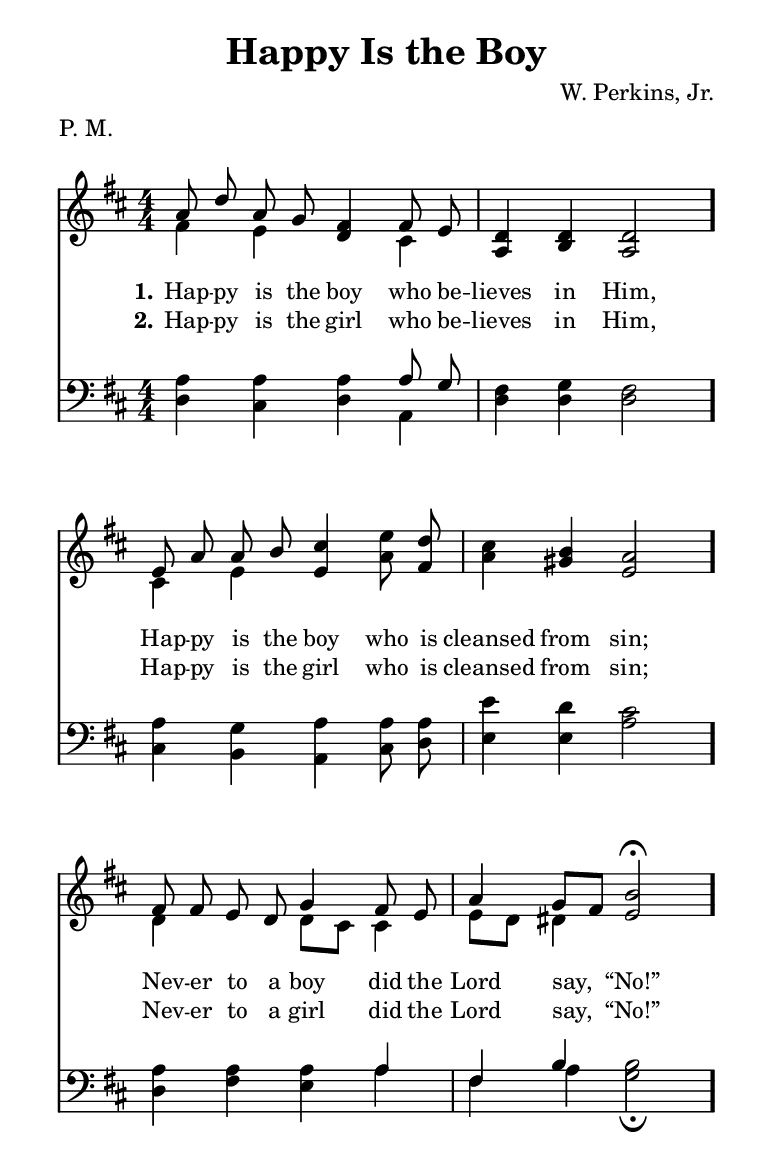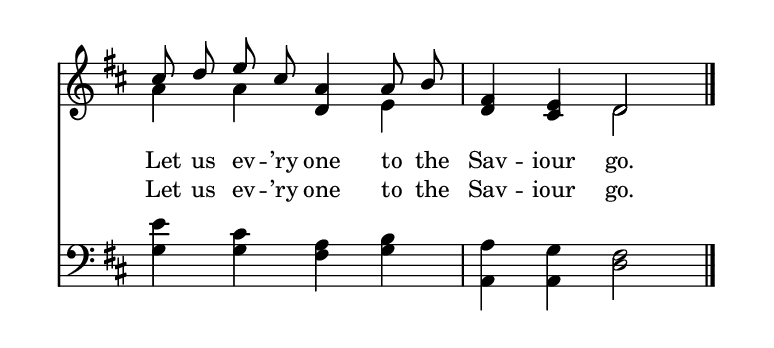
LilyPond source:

\include "common/global.ily"
\paper {
  \include "common/paper.ily"
  ragged-last-bottom = ##t
  system-count = #(cond (is-eogsized 3) (#t #f)) % fits in 2 systems, but page fit favours 3
}

\header{
  %children
  hymnnumber = "340"
  title = "Happy Is the Boy"
  tunename = ""
  meter = "P. M."
  poet = ""
  composer = "W. Perkins, Jr."
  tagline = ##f
}

ta = { \tempo 4=80 }
tb = { \tempo 4=40 }

global = {
  \include "common/overrides.ily"
  \override Staff.TimeSignature.style = #'numbered
  \time 4/4
  \override Score.MetronomeMark.transparent = ##t % hide all fermata changes too
  \ta
  \key d \major
  \autoBeamOff
}

notesSoprano = {
\global
\relative c'' {

  a8 d a g fis4 fis8 e | d4 d d2 |
  e8 a a b cis4 e8 d | cis4 b a2 |
  fis8 fis e d g4 fis8 e | a4 g8[ fis] \tb b2\fermata \ta
  cis8 d e cis a4 a8 b | fis4 e d2 |

  \bar "|."

}
}

notesAlto = {
\global
\relative e' {

  fis4 e d cis | a b a2 |
  cis4 e e a8 fis | a4 gis e2 |
  d4 s4 d8[ cis] cis4 | e8[ d] dis4 e2 | % original has missing notes for alto = s4
  a4 a d, e | d cis d2 |

}
}

notesTenor = {
\global
\relative a {

  a4 a a a8 g | fis4 g fis2 |
  a4 g a a8 a | e'4 d cis2 |
  a4 a a a | fis4 b b2 |
  e4 cis a b | a g fis2 |

}
}

notesBass = {
\global
\relative f {

  d4 cis d a | d d d2 |
  cis4 b a cis8 d | e4 e a2 |
  d,4 fis e a | fis a g2_\fermata |
  g4 g fis g | a, a d2 |

}
}

wordsA = \lyricmode {
\set stanza = "1."

Hap -- py is the boy who be -- lieves in Him, \bar "."
Hap -- py is the boy who is cleansed from sin; \bar "."
Nev -- er to a boy did the Lord say, “No!” \bar "."
Let us ev -- ’ry one to the Sav -- iour go. \bar "."

}

wordsB = \lyricmode {
\set stanza = "2."

Hap -- py is the girl who be -- lieves in Him, \bar "."
Hap -- py is the girl who is cleansed from sin; \bar "."
Nev -- er to a girl did the Lord say, “No!” \bar "."
Let us ev -- ’ry one to the Sav -- iour go. \bar "."

}

\score {
  \context ChoirStaff <<
    \context Staff = upper <<
      \set Staff.autoBeaming = ##f
      \set ChoirStaff.systemStartDelimiter = #'SystemStartBar
      \set ChoirStaff.printPartCombineTexts = ##f
      \partcombine #'(2 . 11) \notesSoprano \notesAlto
      \context NullVoice = sopranos { \voiceOne << \notesSoprano >> }
      \context Lyrics = one   \lyricsto sopranos \wordsA
      \context Lyrics = two   \lyricsto sopranos \wordsB
    >>
    \context Staff = men <<
      \set Staff.autoBeaming = ##f
      \clef bass
      \set ChoirStaff.printPartCombineTexts = ##f
      \partcombine #'(2 . 11) \notesTenor \notesBass
    >>
  >>
  \layout {
    \include "common/layout.ily"
  }
  #(cond ((ly:get-option 'eog-midi-permitted) #{ \midi{
    \include "common/midi.ily"
  } #}))
}


\version "2.19.49"  % necessary for upgrading to future LilyPond versions.

% vi:set et ts=2 sw=2 ai nocindent syntax=lilypond:
